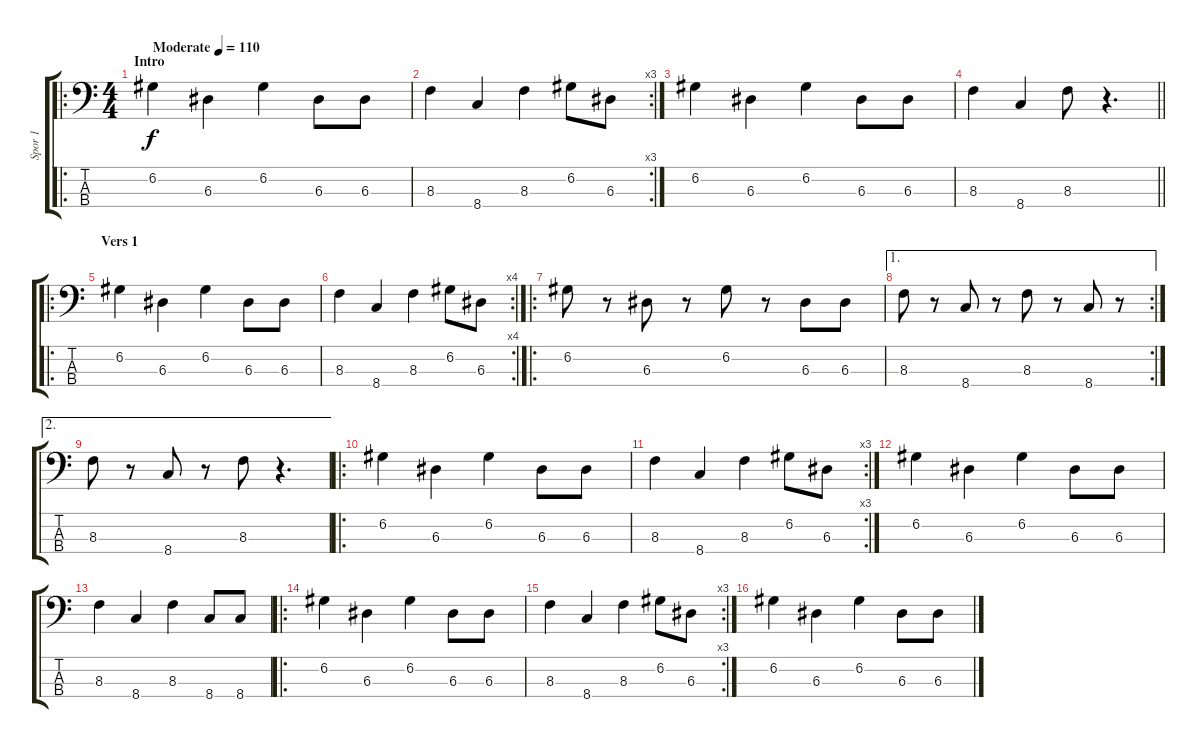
\track ("Spor 1" "Spor 1") {instrument electricbassfinger}
\staff {score tabs}
\tuning (G2 D2 A1 E1) {hide}
\ro
\ts (4 4)
\section ("" "Intro")
\tempo (110 "Moderate")
\clef f4
\ks c
6.2.4{dy f instrument electricbassfinger} 6.3.4 6.2.4 6.3.8 6.3.8 |
\rc 3
8.3.4 8.4.4 8.3.4 6.2.8 6.3.8 |
6.2.4 6.3.4 6.2.4 6.3.8 6.3.8 |
\barLineRight lightlight
8.3.4 8.4.4 8.3.8 r.4{d} |
\ro
\section ("" "Vers 1")
6.2.4 6.3.4 6.2.4 6.3.8 6.3.8 |
\rc 4
8.3.4 8.4.4 8.3.4 6.2.8 6.3.8 |
\ro
6.2.8 r.8 6.3.8 r.8 6.2.8 r.8 6.3.8 6.3.8 |
\ae 1
\rc 2
8.3.8 r.8 8.4.8 r.8 8.3.8 r.8 8.4.8 r.8 |
\ae 2
8.3.8 r.8 8.4.8 r.8 8.3.8 r.4{d} |
\ro
6.2.4 6.3.4 6.2.4 6.3.8 6.3.8 |
\rc 3
8.3.4 8.4.4 8.3.4 6.2.8 6.3.8 |
6.2.4 6.3.4 6.2.4 6.3.8 6.3.8 |
8.3.4 8.4.4 8.3.4 8.4.8 8.4.8 |
\ro
6.2.4 6.3.4 6.2.4 6.3.8 6.3.8 |
\rc 3
8.3.4 8.4.4 8.3.4 6.2.8 6.3.8 |
6.2.4 6.3.4 6.2.4 6.3.8 6.3.8
